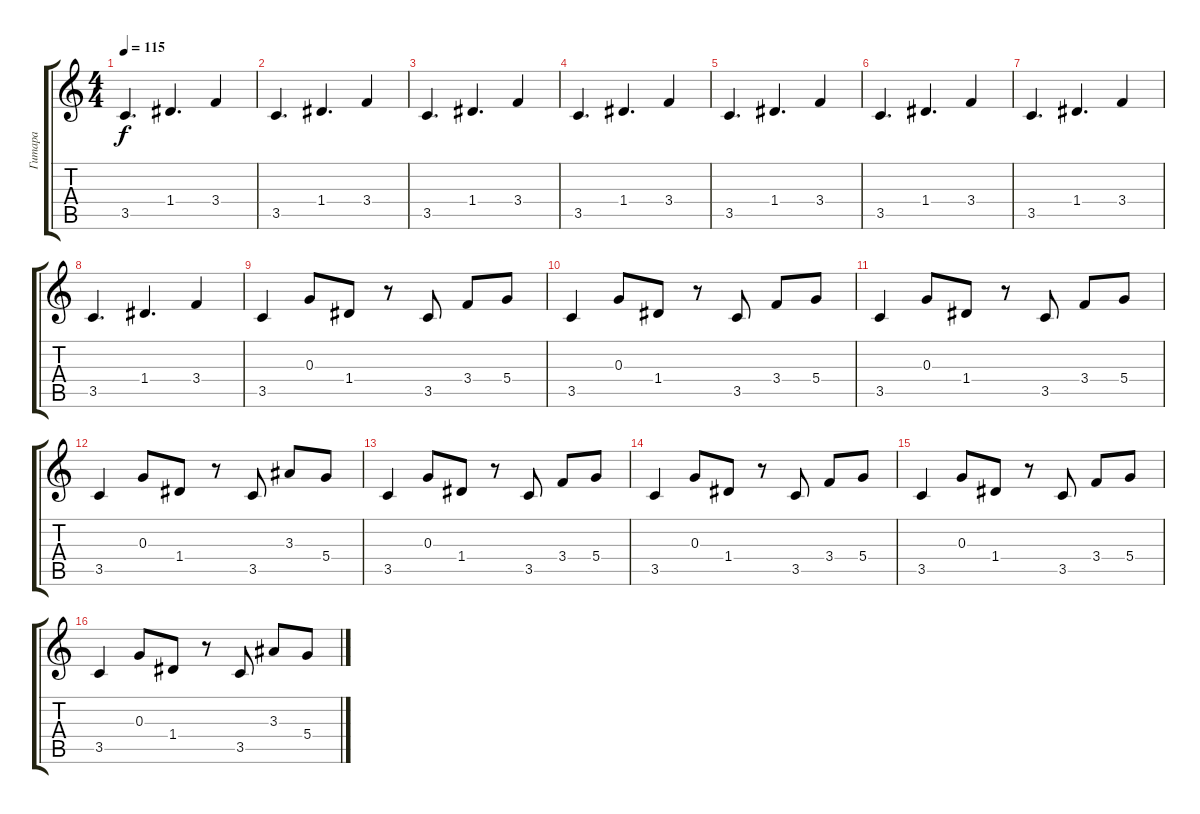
\track ("Гитара" "Гитара") {instrument electricguitarmuted}
\staff {score tabs}
\tuning (E4 B3 G3 D3 A2 E2) {hide}
\ts (4 4)
\tempo 115
\clef g2
\ks c
3.5.4{d dy f} 1.4.4{d} 3.4.4 |
3.5.4{d} 1.4.4{d} 3.4.4 |
3.5.4{d} 1.4.4{d} 3.4.4 |
3.5.4{d} 1.4.4{d} 3.4.4 |
3.5.4{d} 1.4.4{d} 3.4.4 |
3.5.4{d} 1.4.4{d} 3.4.4 |
3.5.4{d} 1.4.4{d} 3.4.4 |
3.5.4{d} 1.4.4{d} 3.4.4 |
3.5.4 0.3.8 1.4.8 r.8 3.5.8 3.4.8 5.4.8 |
3.5.4 0.3.8 1.4.8 r.8 3.5.8 3.4.8 5.4.8 |
3.5.4 0.3.8 1.4.8 r.8 3.5.8 3.4.8 5.4.8 |
3.5.4 0.3.8 1.4.8 r.8 3.5.8 3.3.8 5.4.8 |
3.5.4 0.3.8 1.4.8 r.8 3.5.8 3.4.8 5.4.8 |
3.5.4 0.3.8 1.4.8 r.8 3.5.8 3.4.8 5.4.8 |
3.5.4 0.3.8 1.4.8 r.8 3.5.8 3.4.8 5.4.8 |
3.5.4 0.3.8 1.4.8 r.8 3.5.8 3.3.8 5.4.8
